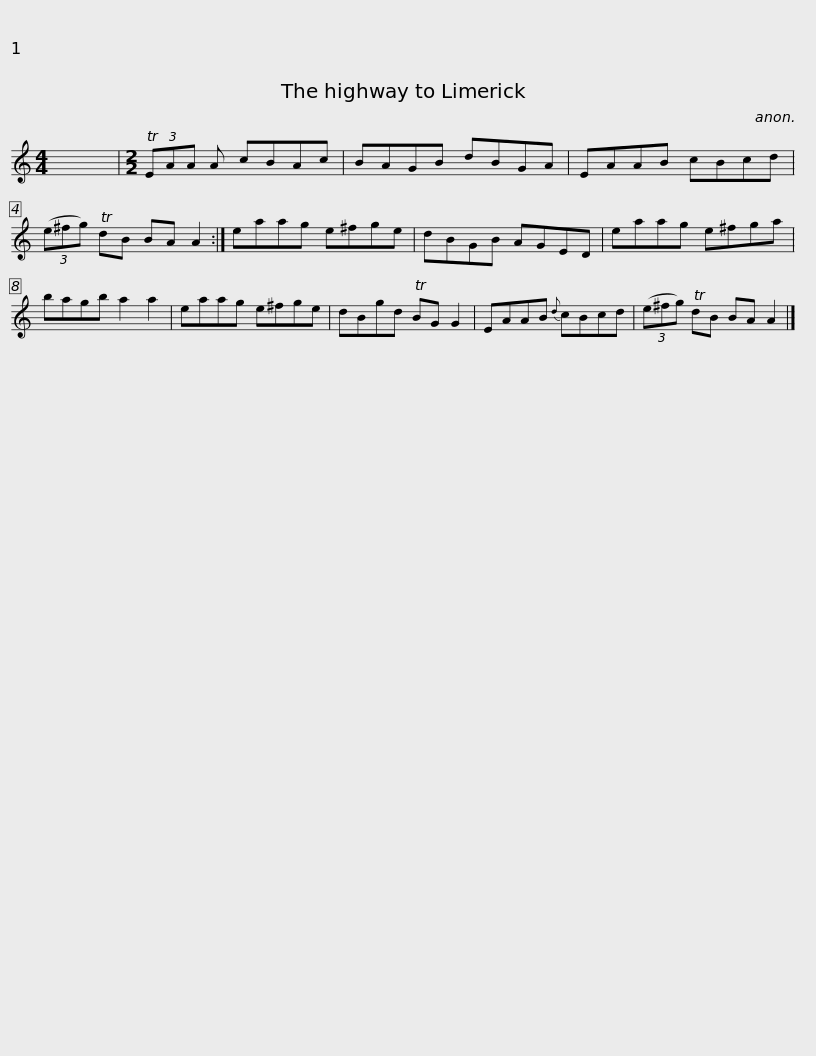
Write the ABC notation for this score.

X:1
L:1/8
M:4/4
I:linebreak $
K:C
V:1 treble
V:1
 x8 |[M:2/2] (3TEAA A cBAc | BAGB dBGA | EAAB cBcd | (3(e^fg) TdB BA A2 :| %5
 eaag e^fge |$ dBGB AGED | eaag e^fga | bagb a2 a2 | eaag e^fge | %10
 dBgd TBG G2 |$ EAAB{d} cBcd | (3(e^fg) TdB BA A2 |] %13
